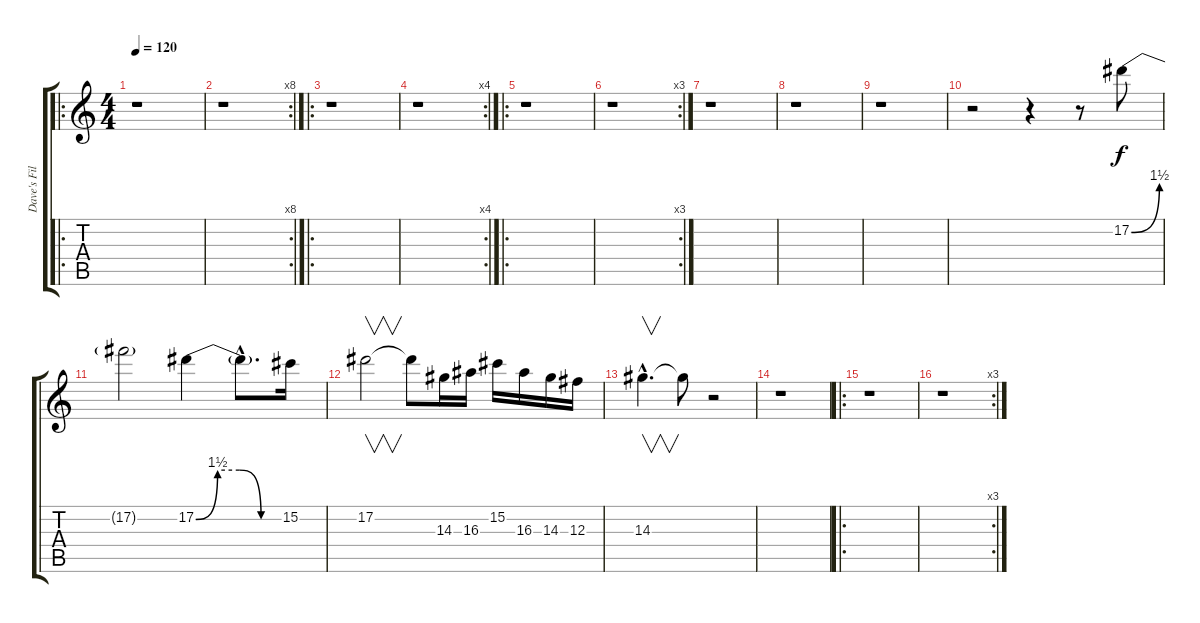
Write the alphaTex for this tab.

\track ("Dave's Fill's (Gtr 4)" "Dave's Fil") {instrument distortionguitar}
\staff {score tabs}
\tuning (Eb4 Bb3 Gb3 Db3 Ab2 Eb2) {hide}
\ro
\ts (4 4)
\tempo 120
\clef g2
\ks c
r.1{dy f instrument distortionguitar} |
\rc 8
r.1 |
\ro
r.1 |
\rc 4
r.1 |
\ro
r.1 |
\rc 3
r.1 |
r.1 |
r.1 |
r.1 |
r.2 r.4 r.8 17.2{be (bend 0 0 60 6)}.8 |
17.2{t}.2 17.2{be (custom 0 0 15 6 30 6 45 0 60 0)}.4 17.2{hac t}.8{d} 15.2.16 |
17.2.2{v} 17.2{t}.8 14.3.16 16.3.16 15.2.16 16.3.16 14.3.16 12.3.16 |
14.3{hac}.4{v d} 14.3{t}.8 r.2 |
r.1 |
\ro
r.1 |
\rc 3
r.1
